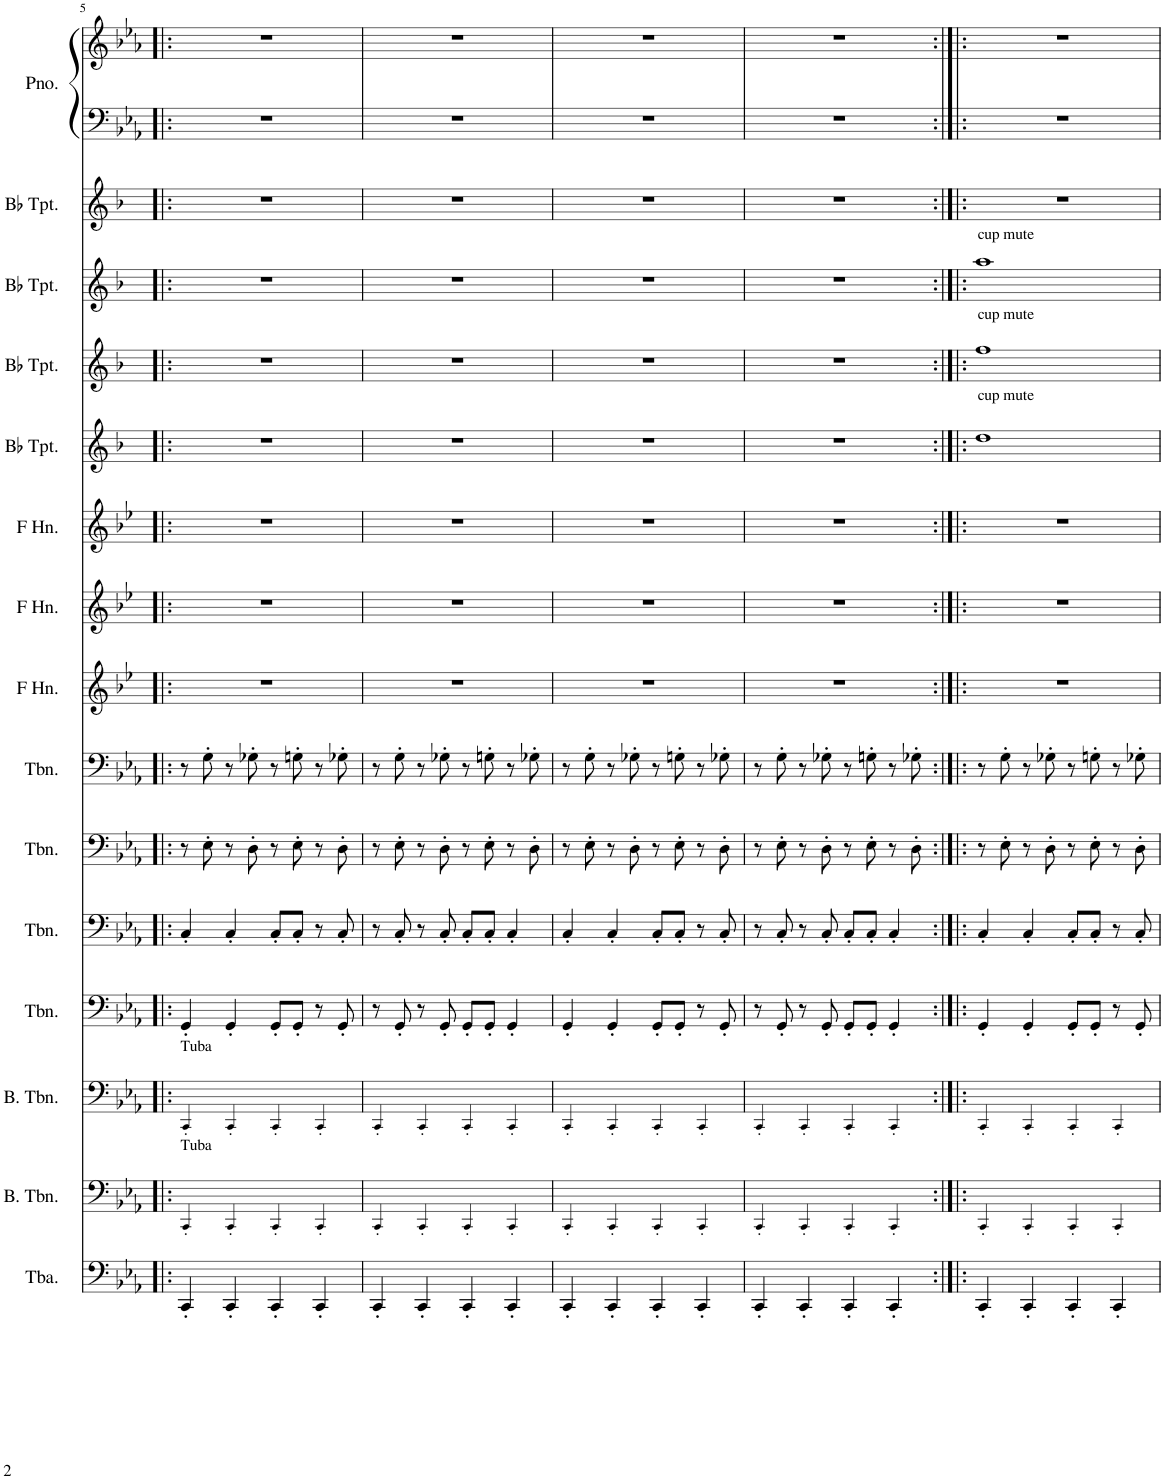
**kern	**kern	**kern	**kern	**kern	**kern	**kern	**kern	**kern	**kern	**kern	**kern	**kern	**kern	**kern	**kern
*part15	*part14	*part13	*part12	*part11	*part10	*part9	*part8	*part7	*part6	*part5	*part4	*part3	*part2	*part1	*part1
*staff16	*staff15	*staff14	*staff13	*staff12	*staff11	*staff10	*staff9	*staff8	*staff7	*staff6	*staff5	*staff4	*staff3	*staff2	*staff1
*I"Tuba	*I"Bass Trombone	*I"Bass Trombone	*I"Trombone	*I"Trombone	*I"Trombone	*I"Trombone	*I"Horn in F	*I"Horn in F	*I"Horn in F	*I"Bb Trumpet	*I"Bb Trumpet	*I"Bb Trumpet	*I"Bb Trumpet	*I"Piano	*
*I'Tba.	*I'B. Tbn.	*I'B. Tbn.	*I'Tbn.	*I'Tbn.	*I'Tbn.	*I'Tbn.	*	*	*	*I'Bb Tpt.	*I'Bb Tpt.	*I'Bb Tpt.	*I'Bb Tpt.	*I'Pno.	*
!!LO:PB:g=z
*clefF4	*clefF4	*clefF4	*clefF4	*clefF4	*clefF4	*clefF4	*clefG2	*clefG2	*clefG2	*clefG2	*clefG2	*clefG2	*clefG2	*clefF4	*clefG2
*	*	*	*	*	*	*	*Trd4c7	*Trd4c7	*Trd4c7	*Trd1c2	*Trd1c2	*Trd1c2	*Trd1c2	*	*
*k[b-e-a-]	*k[b-e-a-]	*k[b-e-a-]	*k[b-e-a-]	*k[b-e-a-]	*k[b-e-a-]	*k[b-e-a-]	*k[b-e-]	*k[b-e-]	*k[b-e-]	*k[b-]	*k[b-]	*k[b-]	*k[b-]	*k[b-e-a-]	*k[b-e-a-]
*M4/4	*M4/4	*M4/4	*M4/4	*M4/4	*M4/4	*M4/4	*M4/4	*M4/4	*M4/4	*M4/4	*M4/4	*M4/4	*M4/4	*M4/4	*M4/4
=5!|:	=5!|:	=5!|:	=5!|:	=5!|:	=5!|:	=5!|:	=5!|:	=5!|:	=5!|:	=5!|:	=5!|:	=5!|:	=5!|:	=5!|:	=5!|:
!	!	!LO:TX:a:t=Tuba	!	!	!	!	!	!	!	!	!	!	!	!	!
!	!LO:TX:a:t=Tuba	!	!	!	!	!	!	!	!	!	!	!	!	!	!
4CC'/	4CC'!/	4CC'!/	4GG'/	4C'/	8r	8r	1r	1r	1r	1r	1r	1r	1r	1r	1r
.	.	.	.	.	8E-'\	8G'\	.	.	.	.	.	.	.	.	.
4CC'/	4CC'!/	4CC'!/	4GG'/	4C'/	8r	8r	.	.	.	.	.	.	.	.	.
.	.	.	.	.	8D'\	8G-X'\	.	.	.	.	.	.	.	.	.
4CC'/	4CC'!/	4CC'!/	8GG'/L	8C'/L	8r	8r	.	.	.	.	.	.	.	.	.
.	.	.	8GG'/J	8C'/J	8E-'\	8Gn'\	.	.	.	.	.	.	.	.	.
4CC'/	4CC'!/	4CC'!/	8r	8r	8r	8r	.	.	.	.	.	.	.	.	.
.	.	.	8GG'/	8C'/	8D'\	8G-X'\	.	.	.	.	.	.	.	.	.
=6	=6	=6	=6	=6	=6	=6	=6	=6	=6	=6	=6	=6	=6	=6	=6
4CC'/	4CC'!/	4CC'!/	8r	8r	8r	8r	1r	1r	1r	1r	1r	1r	1r	1r	1r
.	.	.	8GG'/	8C'/	8E-'\	8G'\	.	.	.	.	.	.	.	.	.
4CC'/	4CC'!/	4CC'!/	8r	8r	8r	8r	.	.	.	.	.	.	.	.	.
.	.	.	8GG'/	8C'/	8D'\	8G-X'\	.	.	.	.	.	.	.	.	.
4CC'/	4CC'!/	4CC'!/	8GG'/L	8C'/L	8r	8r	.	.	.	.	.	.	.	.	.
.	.	.	8GG'/J	8C'/J	8E-'\	8Gn'\	.	.	.	.	.	.	.	.	.
4CC'/	4CC'!/	4CC'!/	4GG'/	4C'/	8r	8r	.	.	.	.	.	.	.	.	.
.	.	.	.	.	8D'\	8G-X'\	.	.	.	.	.	.	.	.	.
=7	=7	=7	=7	=7	=7	=7	=7	=7	=7	=7	=7	=7	=7	=7	=7
4CC'/	4CC'!/	4CC'!/	4GG'/	4C'/	8r	8r	1r	1r	1r	1r	1r	1r	1r	1r	1r
.	.	.	.	.	8E-'\	8G'\	.	.	.	.	.	.	.	.	.
4CC'/	4CC'!/	4CC'!/	4GG'/	4C'/	8r	8r	.	.	.	.	.	.	.	.	.
.	.	.	.	.	8D'\	8G-X'\	.	.	.	.	.	.	.	.	.
4CC'/	4CC'!/	4CC'!/	8GG'/L	8C'/L	8r	8r	.	.	.	.	.	.	.	.	.
.	.	.	8GG'/J	8C'/J	8E-'\	8Gn'\	.	.	.	.	.	.	.	.	.
4CC'/	4CC'!/	4CC'!/	8r	8r	8r	8r	.	.	.	.	.	.	.	.	.
.	.	.	8GG'/	8C'/	8D'\	8G-X'\	.	.	.	.	.	.	.	.	.
=8	=8	=8	=8	=8	=8	=8	=8	=8	=8	=8	=8	=8	=8	=8	=8
4CC'/	4CC'!/	4CC'!/	8r	8r	8r	8r	1r	1r	1r	1r	1r	1r	1r	1r	1r
.	.	.	8GG'/	8C'/	8E-'\	8G'\	.	.	.	.	.	.	.	.	.
4CC'/	4CC'!/	4CC'!/	8r	8r	8r	8r	.	.	.	.	.	.	.	.	.
.	.	.	8GG'/	8C'/	8D'\	8G-X'\	.	.	.	.	.	.	.	.	.
4CC'/	4CC'!/	4CC'!/	8GG'/L	8C'/L	8r	8r	.	.	.	.	.	.	.	.	.
.	.	.	8GG'/J	8C'/J	8E-'\	8Gn'\	.	.	.	.	.	.	.	.	.
4CC'/	4CC'!/	4CC'!/	4GG'/	4C'/	8r	8r	.	.	.	.	.	.	.	.	.
.	.	.	.	.	8D'\	8G-X'\	.	.	.	.	.	.	.	.	.
=9:|!|:	=9:|!|:	=9:|!|:	=9:|!|:	=9:|!|:	=9:|!|:	=9:|!|:	=9:|!|:	=9:|!|:	=9:|!|:	=9:|!|:	=9:|!|:	=9:|!|:	=9:|!|:	=9:|!|:	=9:|!|:
!	!	!	!	!	!	!	!	!	!	!	!	!LO:TX:a:t=cup mute	!	!	!
!	!	!	!	!	!	!	!	!	!	!	!LO:TX:a:t=cup mute	!	!	!	!
!	!	!	!	!	!	!	!	!	!	!LO:TX:a:t=cup mute	!	!	!	!	!
4CC'/	4CC'!/	4CC'!/	4GG'/	4C'/	8r	8r	1r	1r	1r	1dd	1ff	1aa	1r	1r	1r
.	.	.	.	.	8E-'\	8G'\	.	.	.	.	.	.	.	.	.
4CC'/	4CC'!/	4CC'!/	4GG'/	4C'/	8r	8r	.	.	.	.	.	.	.	.	.
.	.	.	.	.	8D'\	8G-X'\	.	.	.	.	.	.	.	.	.
4CC'/	4CC'!/	4CC'!/	8GG'/L	8C'/L	8r	8r	.	.	.	.	.	.	.	.	.
.	.	.	8GG'/J	8C'/J	8E-'\	8Gn'\	.	.	.	.	.	.	.	.	.
4CC'/	4CC'!/	4CC'!/	8r	8r	8r	8r	.	.	.	.	.	.	.	.	.
.	.	.	8GG'/	8C'/	8D'\	8G-X'\	.	.	.	.	.	.	.	.	.
=	=	=	=	=	=	=	=	=	=	=	=	=	=	=	=
*-	*-	*-	*-	*-	*-	*-	*-	*-	*-	*-	*-	*-	*-	*-	*-
